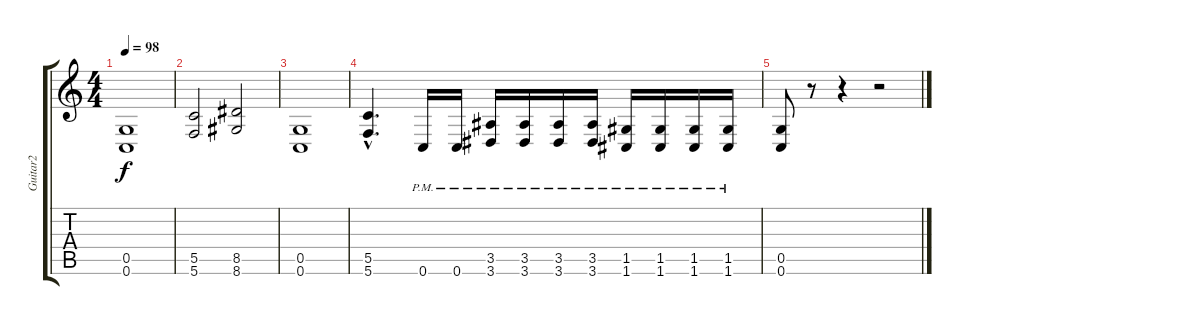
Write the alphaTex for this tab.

\track ("Guitar2" "Guitar2") {instrument distortionguitar}
\staff {score tabs}
\tuning (D4 A3 F3 C3 G2 C2) {hide}
\ts (4 4)
\tempo 98
\clef g2
\ks c
(0.5 0.6).1{dy f} |
(5.5 5.6).2 (8.5 8.6).2 |
(0.5 0.6).1 |
(5.5{hac} 5.6{hac}).4{d} 0.6{pm}.16 0.6{pm}.16 (3.5{pm} 3.6{pm}).16 (3.5{pm} 3.6{pm}).16 (3.5{pm} 3.6{pm}).16 (3.5{pm} 3.6{pm}).16 (1.5{pm} 1.6{pm}).16 (1.5{pm} 1.6{pm}).16 (1.5{pm} 1.6{pm}).16 (1.5{pm} 1.6{pm}).16 |
(0.5 0.6).8 r.8 r.4 r.2
